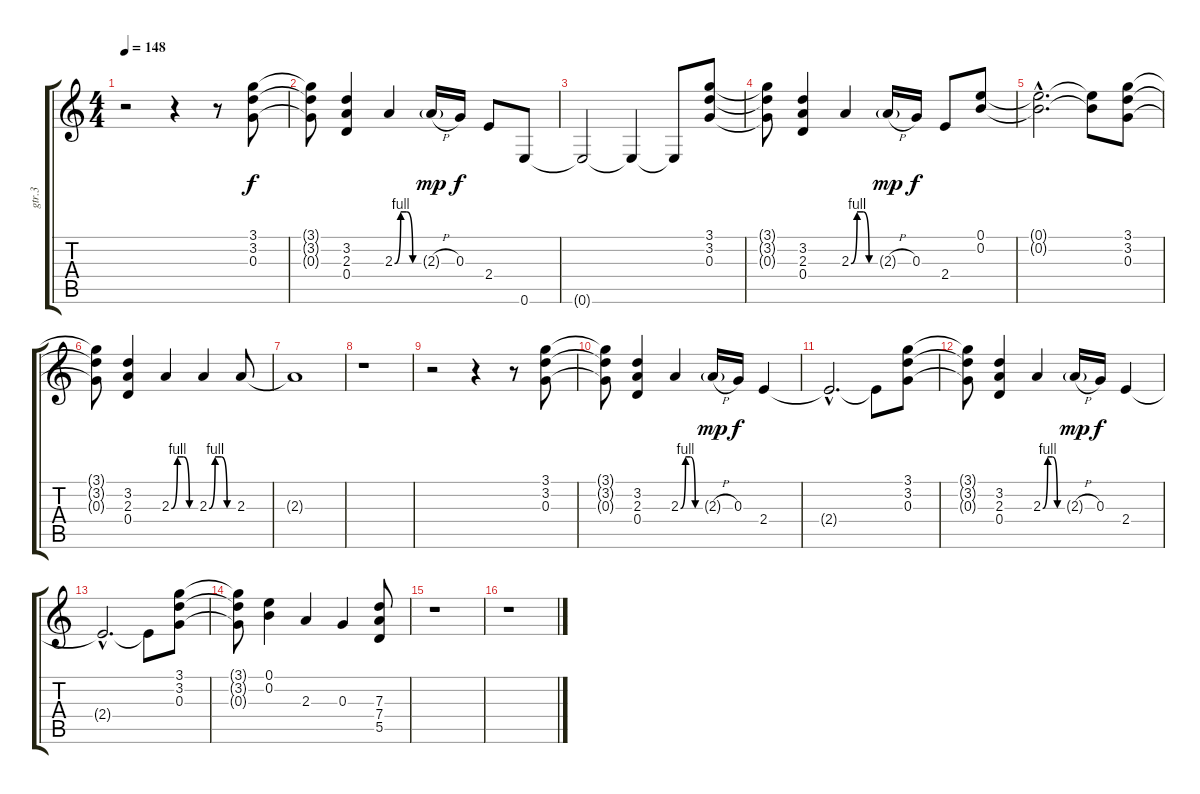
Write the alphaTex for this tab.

\track ("gtr.3" "gtr.3") {instrument distortionguitar}
\staff {score tabs}
\tuning (E4 B3 G3 D3 A2 E2) {hide}
\ts (4 4)
\tempo 148
\clef g2
\ks c
r.2{dy f} r.4 r.8 (3.1 3.2 0.3).8 |
(3.1{t} 3.2{t} 0.3{t}).8 (3.2 2.3 0.4).4 2.3{be (custom 0 0 15 4 30 4 45 0 60 0)}.4 2.3{h g}.16{dy mp} 0.3.16{dy f} 2.4.8 0.6.8 |
0.6{t}.2 0.6{t}.4 0.6{t}.8 (3.1 3.2 0.3).8 |
(3.1{t} 3.2{t} 0.3{t}).8 (3.2 2.3 0.4).4 2.3{be (custom 0 0 15 4 30 4 45 0 60 0)}.4 2.3{h g}.16{dy mp} 0.3.16{dy f} 2.4.8 (0.1 0.2).8 |
(0.1{hac t} 0.2{hac t}).2{d} (0.1{t} 0.2{t}).8 (3.1 3.2 0.3).8 |
(3.1{t} 3.2{t} 0.3{t}).8 (3.2 2.3 0.4).4 2.3{be (custom 0 0 15 4 30 4 45 0 60 0)}.4 2.3{be (custom 0 0 15 4 30 4 45 0 60 0)}.4 2.3.8 |
2.3{t}.1 |
r.1 |
r.2 r.4 r.8 (3.1 3.2 0.3).8 |
(3.1{t} 3.2{t} 0.3{t}).8 (3.2 2.3 0.4).4 2.3{be (custom 0 0 15 4 30 4 45 0 60 0)}.4 2.3{h g}.16{dy mp} 0.3.16{dy f} 2.4.4 |
2.4{hac t}.2{d} 2.4{t}.8 (3.1 3.2 0.3).8 |
(3.1{t} 3.2{t} 0.3{t}).8 (3.2 2.3 0.4).4 2.3{be (custom 0 0 15 4 30 4 45 0 60 0)}.4 2.3{h g}.16{dy mp} 0.3.16{dy f} 2.4.4 |
2.4{hac t}.2{d} 2.4{t}.8 (3.1 3.2 0.3).8 |
(3.1{t} 3.2{t} 0.3{t}).8 (0.1 0.2).4 2.3.4 0.3.4 (7.3 7.4 5.5).8 |
r.1 |
r.1
